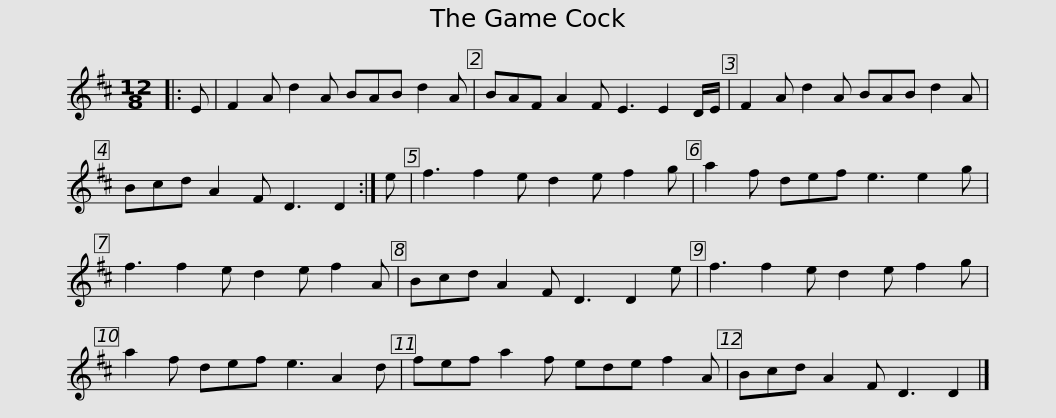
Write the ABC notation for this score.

X:1
L:1/8
M:12/8
I:linebreak $
K:D
V:1 treble
V:1
|: E | F2 A d2 A BAB d2 A | BAF A2 F E3 E2 D/E/ | F2 A d2 A BAB d2 A |$ Bcd A2 F D3 D2 :| %5
 e | f3 f2 e d2 e f2 g | a2 f def e3 e2 g | f3 f2 e d2 e f2 A |$ Bcd A2 F D3 D2 e | %10
 f3 f2 e d2 e f2 g | a2 f def e3 A2 d | fef a2 f ede f2 A |$ Bcd A2 F D3 D2 |] %14
